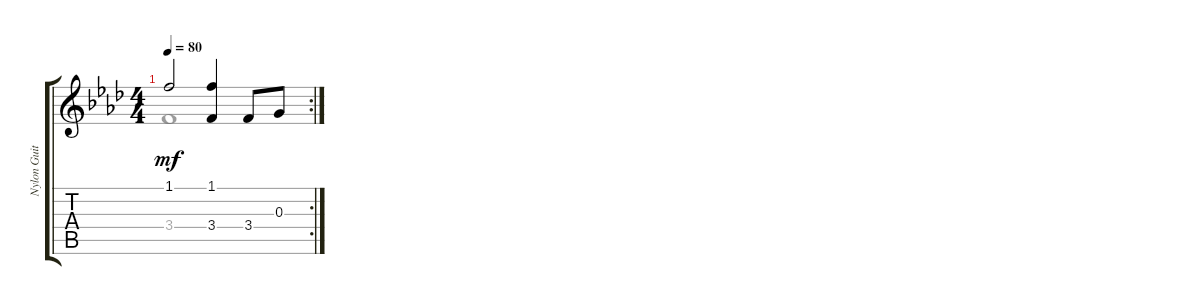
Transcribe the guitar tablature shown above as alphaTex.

\track ("Nylon Guitar" "Nylon Guit") {instrument acousticguitarnylon}
\staff {score tabs}
\tuning (E4 B3 G3 D3 A2 E2) {hide}
\voice
\rc 2
\ts (4 4)
\tempo 80
\clef g2
\ks fminor
1.1.2{dy mf} (1.1 3.4).4 3.4.8 0.3.8
\voice
\clef g2
\ottava regular
\simile none
\ks fminor
3.4.1{dy mf}
